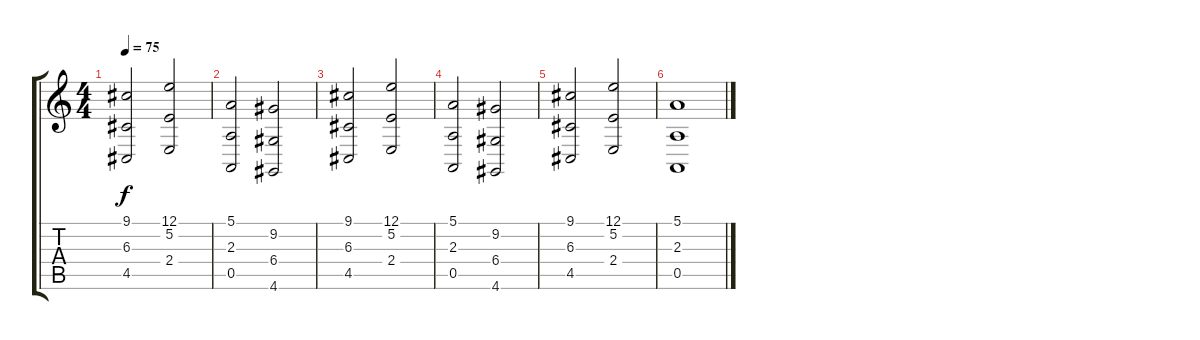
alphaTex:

\track "" {instrument tremolostrings}
\staff {score tabs}
\tuning (E4 B3 G3 D3 A2 E2) {hide}
\ts (4 4)
\tempo 75
\clef g2
\ks c
(9.1 6.3 4.5).2{dy f} (12.1 5.2 2.4).2 |
(5.1 2.3 0.5).2 (9.2 6.4 4.6).2 |
(9.1 6.3 4.5).2 (12.1 5.2 2.4).2 |
(5.1 2.3 0.5).2 (9.2 6.4 4.6).2 |
(9.1 6.3 4.5).2 (12.1 5.2 2.4).2 |
(5.1 2.3 0.5).1
